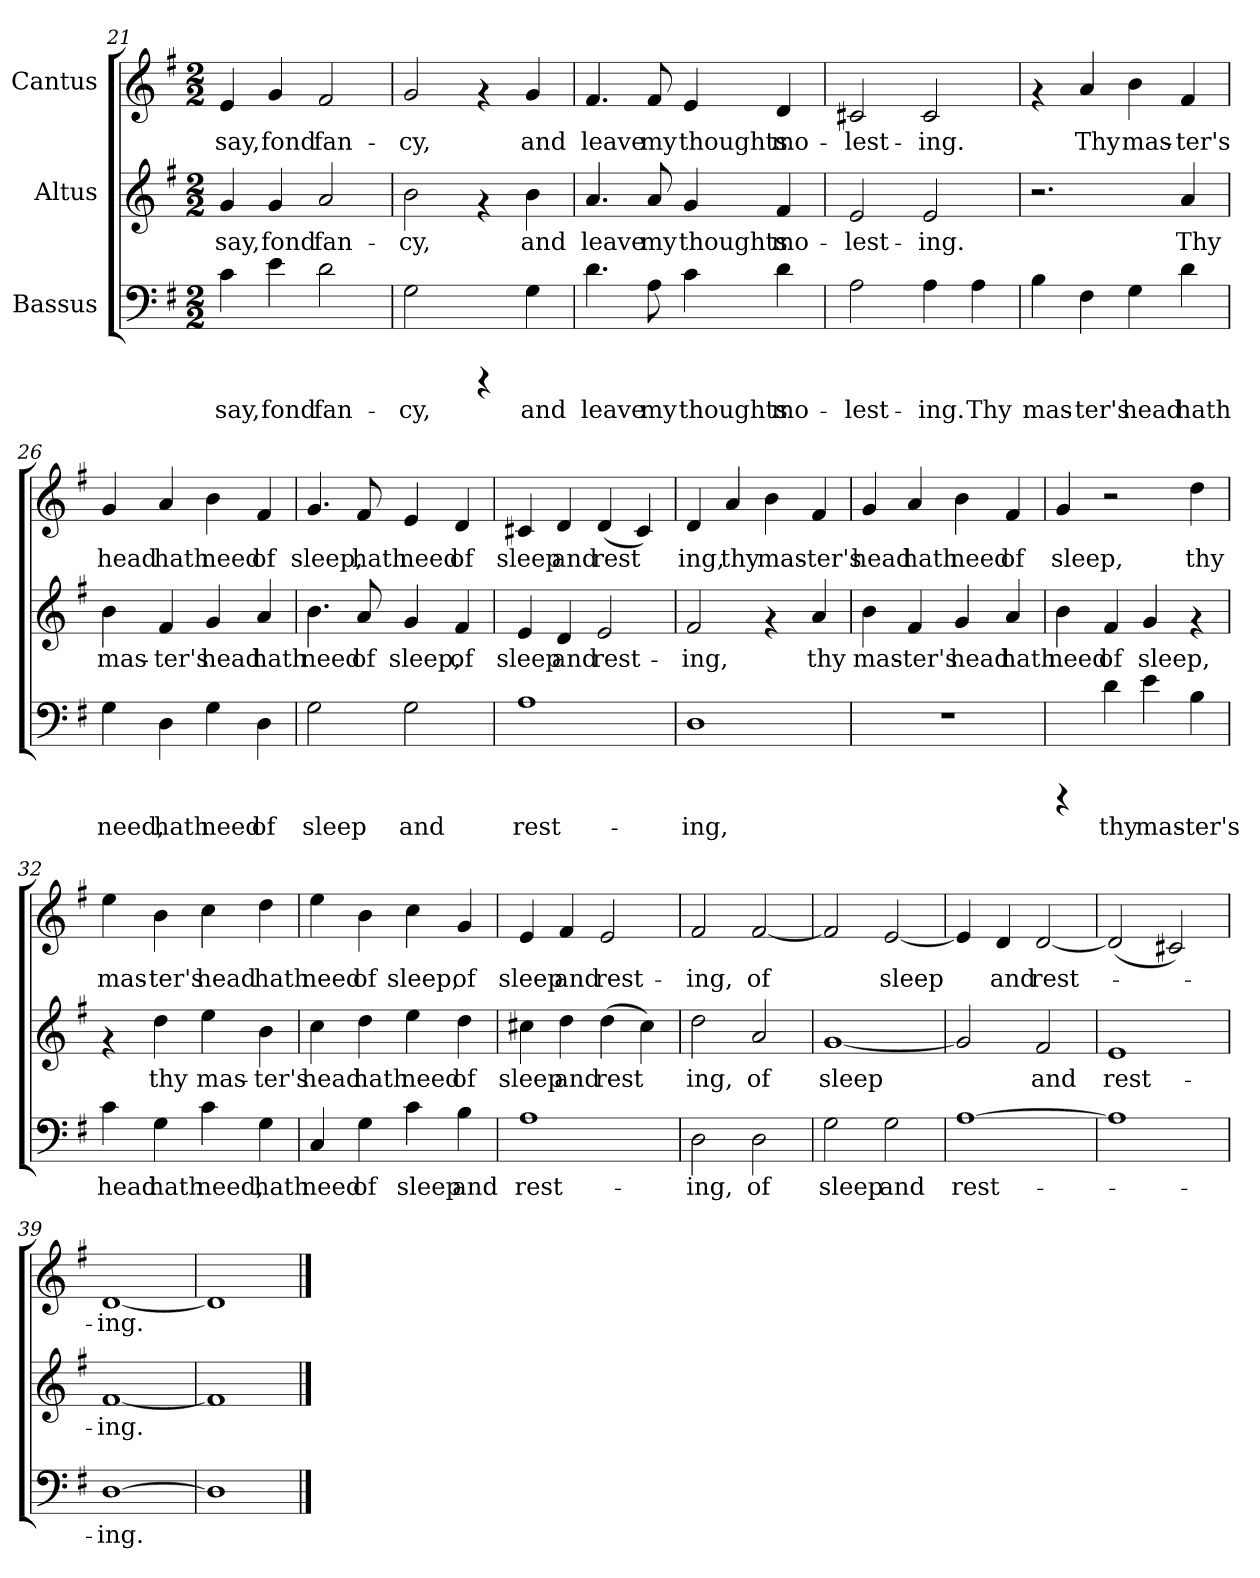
**kern	**text	**kern	**text	**kern	**text
*part3	*part3	*part2	*part2	*part1	*part1
*staff3	*staff3	*staff2	*staff2	*staff1	*staff1
*I"Bassus	*	*I"Altus	*	*I"Cantus	*
*clefF4	*	*clefG2	*	*clefG2	*
*k[f#]	*	*k[f#]	*	*k[f#]	*
*G:	*	*G:	*	*G:	*
*M2/2	*	*M2/2	*	*M2/2	*
=21	=21	=21	=21	=21	=21
!	!LO:LY:b:cj	!	!LO:LY:b:cj	!	!LO:LY:b:cj
4c\	say,	4g/	say,	4e/	say,
!	!LO:LY:b:cj	!	!LO:LY:b:cj	!	!LO:LY:b:cj
4e\	fond	4g/	fond	4g/	fond
!	!LO:LY:b:cj	!	!LO:LY:b:cj	!	!LO:LY:b:cj
2d\	fan-	2a/	fan-	2f#/	fan-
=22	=22	=22	=22	=22	=22
!	!LO:LY:b:cj	!	!LO:LY:b:cj	!	!LO:LY:b:cj
2G\	-cy,	2b\	-cy,	2g/	-cy,
4rCCC	.	4rf	.	4rf	.
!	!LO:LY:b:cj	!	!LO:LY:b:cj	!	!LO:LY:b:cj
4G\	and	4b\	and	4g/	and
!!LO:PB:g=z
=23	=23	=23	=23	=23	=23
!	!LO:LY:b:cj	!	!LO:LY:b:cj	!	!LO:LY:b:cj
4.d\	leave	4.a/	leave	4.f#/	leave
!	!LO:LY:b:cj	!	!LO:LY:b:cj	!	!LO:LY:b:cj
8A\	my	8a/	my	8f#/	my
!	!LO:LY:b:cj	!	!LO:LY:b:cj	!	!LO:LY:b:cj
4c\	thoughts	4g/	thoughts	4e/	thoughts
!	!LO:LY:b:cj	!	!LO:LY:b:cj	!	!LO:LY:b:cj
4d\	mo-	4f#/	mo-	4d/	mo-
=24	=24	=24	=24	=24	=24
!	!LO:LY:b:cj	!	!LO:LY:b:cj	!	!LO:LY:b:cj
2A\	-lest-	2e/	-lest-	2c#X/	-lest-
!	!LO:LY:b:cj	!	!LO:LY:b:cj	!	!LO:LY:b:cj
4A\	-ing.	2e/	-ing.	2c#/	-ing.
!	!LO:LY:b:cj	!	!	!	!
4A\	Thy	.	.	.	.
=25	=25	=25	=25	=25	=25
!	!LO:LY:b:cj	!	!	!	!
4B\	mas-	2.r	.	4rf	.
!	!LO:LY:b:cj	!	!	!	!LO:LY:b:cj
4F#\	-ter's	.	.	4a/	Thy
!	!LO:LY:b:cj	!	!	!	!LO:LY:b:cj
4G\	head	.	.	4b\	mas-
!	!LO:LY:b:cj	!	!LO:LY:b:cj	!	!LO:LY:b:cj
4d\	hath	4a/	Thy	4f#/	-ter's
=26	=26	=26	=26	=26	=26
!	!LO:LY:b:cj	!	!LO:LY:b:cj	!	!LO:LY:b:cj
4G\	need,	4b\	mas-	4g/	head
!	!LO:LY:b:cj	!	!LO:LY:b:cj	!	!LO:LY:b:cj
4D\	hath	4f#/	-ter's	4a/	hath
!	!LO:LY:b:cj	!	!LO:LY:b:cj	!	!LO:LY:b:cj
4G\	need	4g/	head	4b\	need
!	!LO:LY:b:cj	!	!LO:LY:b:cj	!	!LO:LY:b:cj
4D\	of	4a/	hath	4f#/	of
!!LO:LB:g=z
=27	=27	=27	=27	=27	=27
!	!LO:LY:b:cj	!	!LO:LY:b:cj	!	!LO:LY:b:cj
2G\	sleep	4.b\	need	4.g/	sleep,
!	!	!	!LO:LY:b:cj	!	!LO:LY:b:cj
.	.	8a/	of	8f#/	hath
!	!LO:LY:b:cj	!	!LO:LY:b:cj	!	!LO:LY:b:cj
2G\	and	4g/	sleep,	4e/	need
!	!	!	!LO:LY:b:cj	!	!LO:LY:b:cj
.	.	4f#/	of	4d/	of
=28	=28	=28	=28	=28	=28
!	!LO:LY:b:cj	!	!LO:LY:b:cj	!	!LO:LY:b:cj
1A	rest-	4e/	sleep	4c#X/	sleep
!	!	!	!LO:LY:b:cj	!	!LO:LY:b:cj
.	.	4d/	and	4d/	and
!	!	!	!LO:LY:b:cj	!	!LO:LY:b:cj
.	.	2e/	rest-	(<4d/	rest-
!	!	!	!	!	!LO:LY:b:cj
.	.	.	.	4c#/)	--
=29	=29	=29	=29	=29	=29
!	!LO:LY:b:cj	!	!LO:LY:b:cj	!	!LO:LY:b:cj
1D	-ing,	2f#/	-ing,	4d/	-ing,
!	!	!	!	!	!LO:LY:b:cj
.	.	.	.	4a/	thy
!	!	!	!	!	!LO:LY:b:cj
.	.	4rf	.	4b\	mas-
!	!	!	!LO:LY:b:cj	!	!LO:LY:b:cj
.	.	4a/	thy	4f#/	-ter's
=30	=30	=30	=30	=30	=30
!	!	!	!LO:LY:b:cj	!	!LO:LY:b:cj
1r	.	4b\	mas-	4g/	head
!	!	!	!LO:LY:b:cj	!	!LO:LY:b:cj
.	.	4f#/	-ter's	4a/	hath
!	!	!	!LO:LY:b:cj	!	!LO:LY:b:cj
.	.	4g/	head	4b\	need
!	!	!	!LO:LY:b:cj	!	!LO:LY:b:cj
.	.	4a/	hath	4f#/	of
!!LO:LB:g=z
=31	=31	=31	=31	=31	=31
!	!	!	!LO:LY:b:cj	!	!LO:LY:b:cj
4rCCC	.	4b\	need	4g/	sleep,
!	!LO:LY:b:cj	!	!LO:LY:b:cj	!	!
4d\	thy	4f#/	of	2r	.
!	!LO:LY:b:cj	!	!LO:LY:b:cj	!	!
4e\	mas-	4g/	sleep,	.	.
!	!LO:LY:b:cj	!	!	!	!LO:LY:b:cj
4B\	-ter's	4rf	.	4dd\	thy
=32	=32	=32	=32	=32	=32
!	!LO:LY:b:cj	!	!	!	!LO:LY:b:cj
4c\	head	4rf	.	4ee\	mas-
!	!LO:LY:b:cj	!	!LO:LY:b:cj	!	!LO:LY:b:cj
4G\	hath	4dd\	thy	4b\	-ter's
!	!LO:LY:b:cj	!	!LO:LY:b:cj	!	!LO:LY:b:cj
4c\	need,	4ee\	mas-	4cc\	head
!	!LO:LY:b:cj	!	!LO:LY:b:cj	!	!LO:LY:b:cj
4G\	hath	4b\	-ter's	4dd\	hath
=33	=33	=33	=33	=33	=33
!	!LO:LY:b:cj	!	!LO:LY:b:cj	!	!LO:LY:b:cj
4C/	need	4cc\	head	4ee\	need
!	!LO:LY:b:cj	!	!LO:LY:b:cj	!	!LO:LY:b:cj
4G\	of	4dd\	hath	4b\	of
!	!LO:LY:b:cj	!	!LO:LY:b:cj	!	!LO:LY:b:cj
4c\	sleep	4ee\	need	4cc\	sleep,
!	!LO:LY:b:cj	!	!LO:LY:b:cj	!	!LO:LY:b:cj
4B\	and	4dd\	of	4g/	of
=34	=34	=34	=34	=34	=34
!	!LO:LY:b:cj	!	!LO:LY:b:cj	!	!LO:LY:b:cj
1A	rest-	4cc#X\	sleep	4e/	sleep
!	!	!	!LO:LY:b:cj	!	!LO:LY:b:cj
.	.	4dd\	and	4f#/	and
!	!	!	!LO:LY:b:cj	!	!LO:LY:b:cj
.	.	(>4dd\	rest-	2e/	rest-
!	!	!	!LO:LY:b:cj	!	!
.	.	4cc#\)	--	.	.
=35	=35	=35	=35	=35	=35
!	!LO:LY:b:cj	!	!LO:LY:b:cj	!	!LO:LY:b:cj
2D\	-ing,	2dd\	-ing,	2f#/	-ing,
!	!LO:LY:b:cj	!	!LO:LY:b:cj	!	!LO:LY:b:cj
2D\	of	2a/	of	[<2f#/	of
!!LO:LB:g=z
=36	=36	=36	=36	=36	=36
!	!LO:LY:b:cj	!	!LO:LY:b:cj	!	!LO:LY:b:cj
2G\	sleep	[<1g	sleep	2f#/]	.
!	!LO:LY:b:cj	!	!	!	!LO:LY:b:cj
2G\	and	.	.	[<2e/	sleep
=37	=37	=37	=37	=37	=37
!	!LO:LY:b:cj	!	!LO:LY:b:cj	!	!LO:LY:b:cj
[>1A	rest-	2g/]	.	4e/]	.
!	!	!	!	!	!LO:LY:b:cj
.	.	.	.	4d/	and
!	!	!	!LO:LY:b:cj	!	!LO:LY:b:cj
.	.	2f#/	and	[<2d/	rest-
=38	=38	=38	=38	=38	=38
!	!	!	!LO:LY:b:cj	!	!
1A]	.	1e	rest-	(<2d/]	.
.	.	.	.	2c#X/)	.
=39	=39	=39	=39	=39	=39
!	!LO:LY:b:cj	!	!LO:LY:b:cj	!	!LO:LY:b:cj
[>1D	-ing.	[<1f#	-ing.	[<1d	-ing.
=40	=40	=40	=40	=40	=40
1D]	.	1f#]	.	1d]	.
==	==	==	==	==	==
*-	*-	*-	*-	*-	*-
